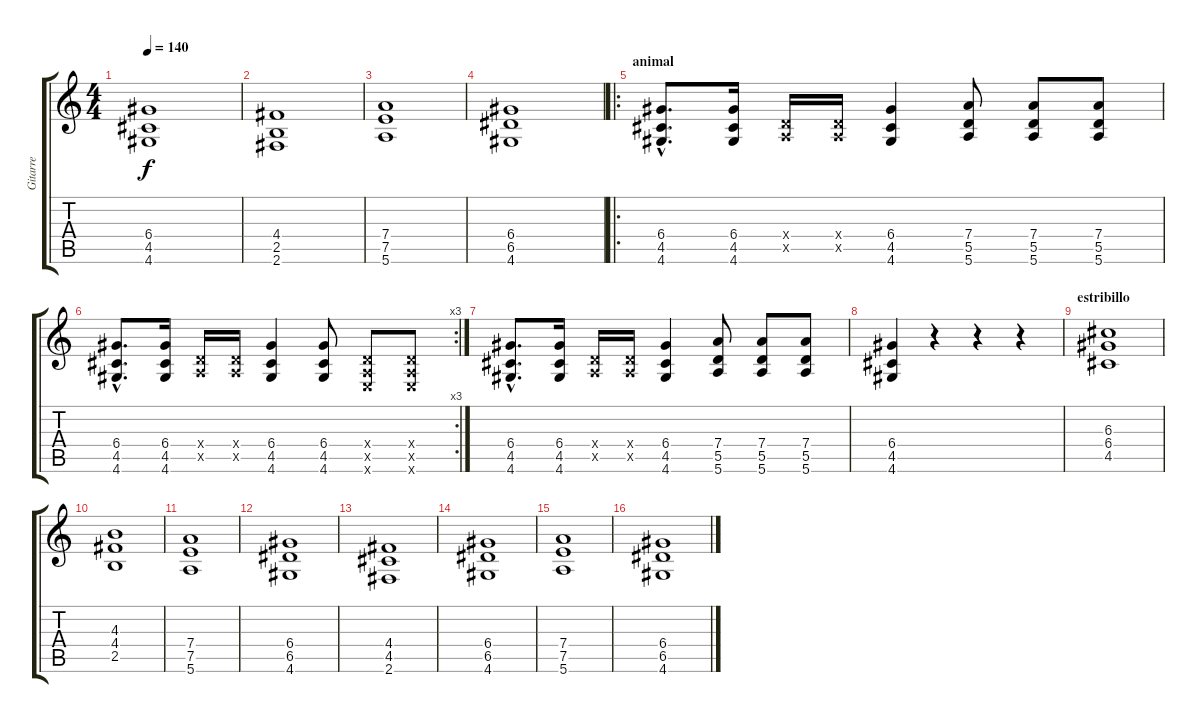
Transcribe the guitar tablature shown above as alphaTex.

\track ("Gitarre" "Gitarre") {instrument distortionguitar}
\staff {score tabs}
\tuning (E4 B3 G3 D3 A2 E2) {hide}
\ts (4 4)
\tempo 140
\clef g2
\ks c
(6.4 4.5 4.6).1{dy f} |
(4.4 2.5 2.6).1 |
(7.4 7.5 5.6).1 |
(6.4 6.5 4.6).1 |
\ro
\section ("" "animal")
(6.4{hac} 4.5{hac} 4.6{hac}).8{d} (6.4 4.5 4.6).16 (0.4{x} 0.5{x}).16 (0.4{x} 0.5{x}).16 (6.4 4.5 4.6).4 (7.4 5.5 5.6).8 (7.4 5.5 5.6).8 (7.4 5.5 5.6).8 |
\rc 3
(6.4{hac} 4.5{hac} 4.6{hac}).8{d} (6.4 4.5 4.6).16 (0.4{x} 0.5{x}).16 (0.4{x} 0.5{x}).16 (6.4 4.5 4.6).4 (6.4 4.5 4.6).8 (0.4{x} 0.5{x} 0.6{x}).8 (0.4{x} 0.5{x} 0.6{x}).8 |
(6.4{hac} 4.5{hac} 4.6{hac}).8{d} (6.4 4.5 4.6).16 (0.4{x} 0.5{x}).16 (0.4{x} 0.5{x}).16 (6.4 4.5 4.6).4 (7.4 5.5 5.6).8 (7.4 5.5 5.6).8 (7.4 5.5 5.6).8 |
(6.4 4.5 4.6).4 r.4 r.4 r.4 |
\section ("" "estribillo")
(6.3 6.4 4.5).1 |
(4.3 4.4 2.5).1 |
(7.4 7.5 5.6).1 |
(6.4 6.5 4.6).1 |
(4.4 4.5 2.6).1 |
(6.4 6.5 4.6).1 |
(7.4 7.5 5.6).1 |
(6.4 6.5 4.6).1
